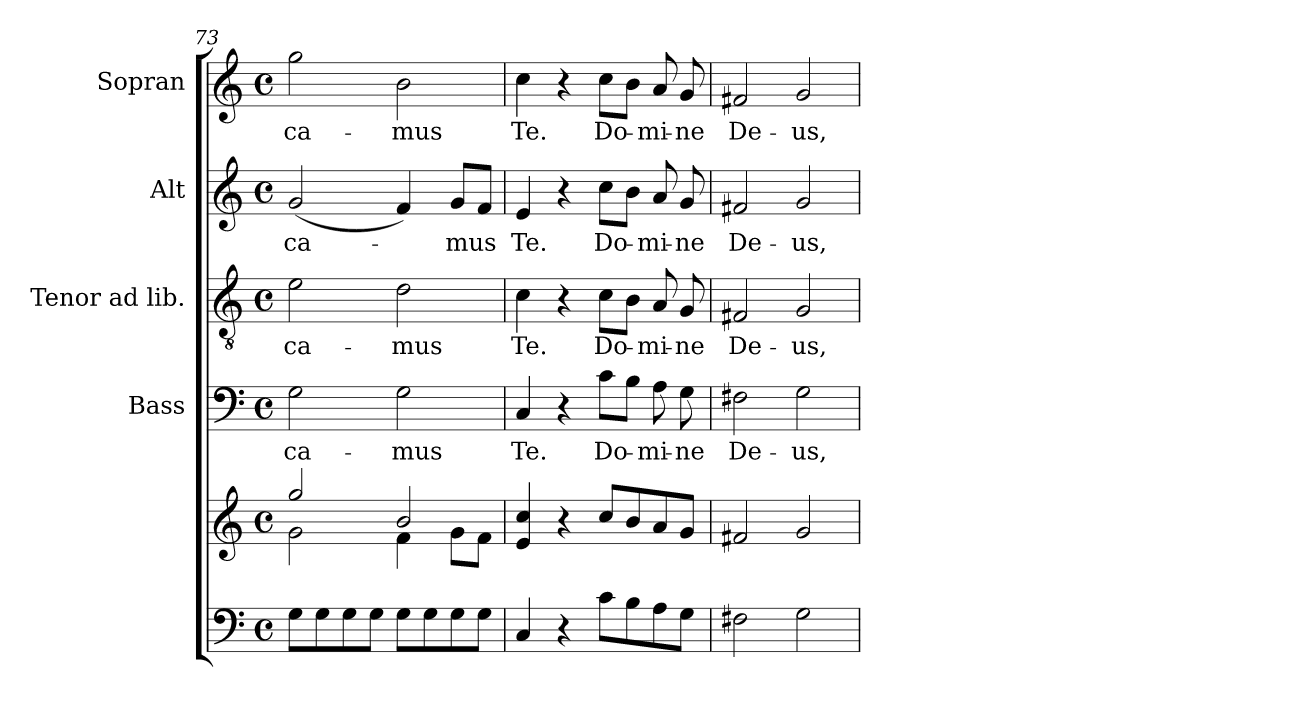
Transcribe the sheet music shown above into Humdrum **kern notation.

**kern	**kern	**kern	**text	**kern	**text	**kern	**text	**kern	**text
*part5	*part5	*part4	*part4	*part3	*part3	*part2	*part2	*part1	*part1
*staff6	*staff5	*staff4	*staff4	*staff3	*staff3	*staff2	*staff2	*staff1	*staff1
*	*	*I"Bass	*	*I"Tenor ad lib.	*	*I"Alt	*	*I"Sopran	*
*	*	*I'B.	*	*I'T.	*	*I'A.	*	*I'S.	*
!!LO:PB:g=z
*clefF4	*clefG2	*clefF4	*	*clefGv2	*	*clefG2	*	*clefG2	*
*k[]	*k[]	*k[]	*	*k[]	*	*k[]	*	*k[]	*
*C:	*C:	*C:	*	*C:	*	*C:	*	*C:	*
*M4/4	*M4/4	*M4/4	*	*M4/4	*	*M4/4	*	*M4/4	*
*met(c)	*met(c)	*met(c)	*	*met(c)	*	*met(c)	*	*met(c)	*
=73	=73	=73	=73	=73	=73	=73	=73	=73	=73
*	*^	*	*	*	*	*	*	*	*
!	!	!	!	!LO:LY:b	!	!LO:LY:b	!	!LO:LY:b	!	!LO:LY:b
8G\L	2gg/	2g\	2G\	-ca-	2e\	-ca-	(<2g/	-ca-	2gg\	-ca-
8G\	.	.	.	.	.	.	.	.	.	.
8G\	.	.	.	.	.	.	.	.	.	.
8G\J	.	.	.	.	.	.	.	.	.	.
!	!	!	!	!LO:LY:b	!	!LO:LY:b	!	!	!	!LO:LY:b
8G\L	2b/	4f\	2G\	-mus	2d\	-mus	4f/)	.	2b\	-mus
8G\	.	.	.	.	.	.	.	.	.	.
!	!	!	!	!	!	!	!	!LO:LY:b	!	!
8G\	.	8g\L	.	.	.	.	8g/L	-mus	.	.
8G\J	.	8f\J	.	.	.	.	8f/J	.	.	.
=74	=74	=74	=74	=74	=74	=74	=74	=74	=74	=74
!	!	!	!	!LO:LY:b	!	!LO:LY:b	!	!LO:LY:b	!	!LO:LY:b
*	*v	*v	*	*	*	*	*	*	*	*
4C/	4e/ 4cc/	4C/	Te.	4c\	Te.	4e/	Te.	4cc\	Te.
4r	4r	4r	.	4r	.	4r	.	4r	.
!	!	!	!LO:LY:b	!	!LO:LY:b	!	!LO:LY:b	!	!LO:LY:b
8c\L	8cc/L	8c\L	Do-	8c\L	Do-	8cc\L	Do-	8cc\L	Do-
8B\	8b/	8B\J	.	8B\J	.	8b\J	.	8b\J	.
!	!	!	!LO:LY:b	!	!LO:LY:b	!	!LO:LY:b	!	!LO:LY:b
8A\	8a/	8A\	-mi-	8A/	-mi-	8a/	-mi-	8a/	-mi-
!	!	!	!LO:LY:b	!	!LO:LY:b	!	!LO:LY:b	!	!LO:LY:b
8G\J	8g/J	8G\	-ne	8G/	-ne	8g/	-ne	8g/	-ne
=75	=75	=75	=75	=75	=75	=75	=75	=75	=75
!	!	!	!LO:LY:b	!	!LO:LY:b	!	!LO:LY:b	!	!LO:LY:b
2F#X\	2f#X/	2F#X\	De-	2F#X/	De-	2f#X/	De-	2f#X/	De-
!	!	!	!LO:LY:b	!	!LO:LY:b	!	!LO:LY:b	!	!LO:LY:b
2G\	2g/	2G\	-us,	2G/	-us,	2g/	-us,	2g/	-us,
=	=	=	=	=	=	=	=	=	=
*-	*-	*-	*-	*-	*-	*-	*-	*-	*-
